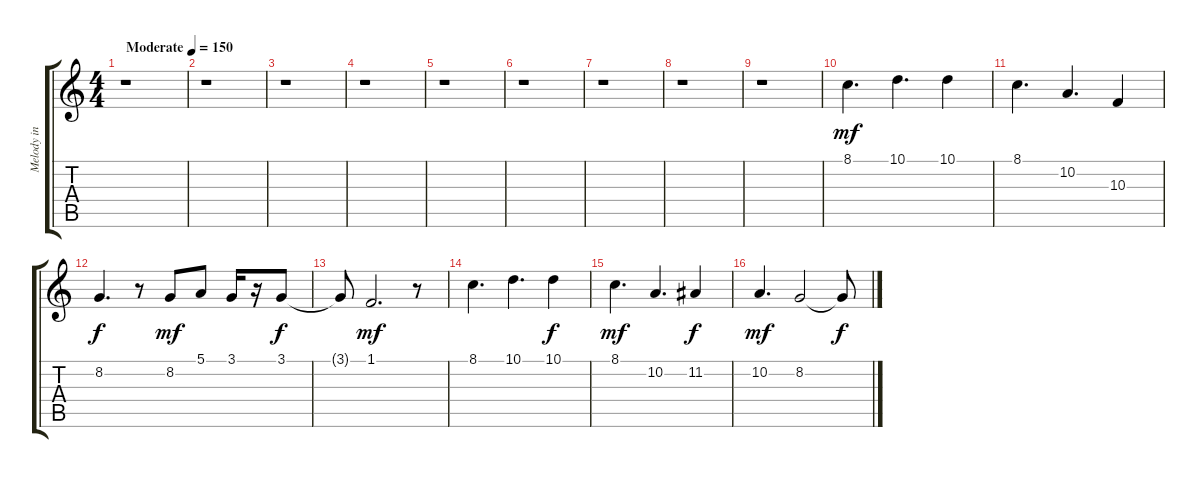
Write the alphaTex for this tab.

\track ("Melody in " "Melody in ") {instrument trumpet}
\staff {score tabs}
\tuning (E4 B3 G3 D3 A2 E2) {hide}
\ts (4 4)
\tempo (150 "Moderate")
\clef g2
\ks c
r.1{dy mf instrument trumpet} |
r.1 |
r.1 |
r.1 |
r.1 |
r.1 |
r.1 |
r.1 |
r.1 |
8.1.4{d} 10.1.4{d} 10.1.4 |
8.1.4{d} 10.2.4{d} 10.3.4 |
8.2.4{d dy f} r.8 8.2.8{dy mf} 5.1.8 3.1.16 r.16 3.1.8{dy f} |
3.1{t}.8 1.1.2{d dy mf} r.8 |
8.1.4{d} 10.1.4{d} 10.1.4{dy f} |
8.1.4{d dy mf} 10.2.4{d} 11.2.4{dy f} |
10.2.4{d dy mf} 8.2.2 8.2{t}.8{dy f}
